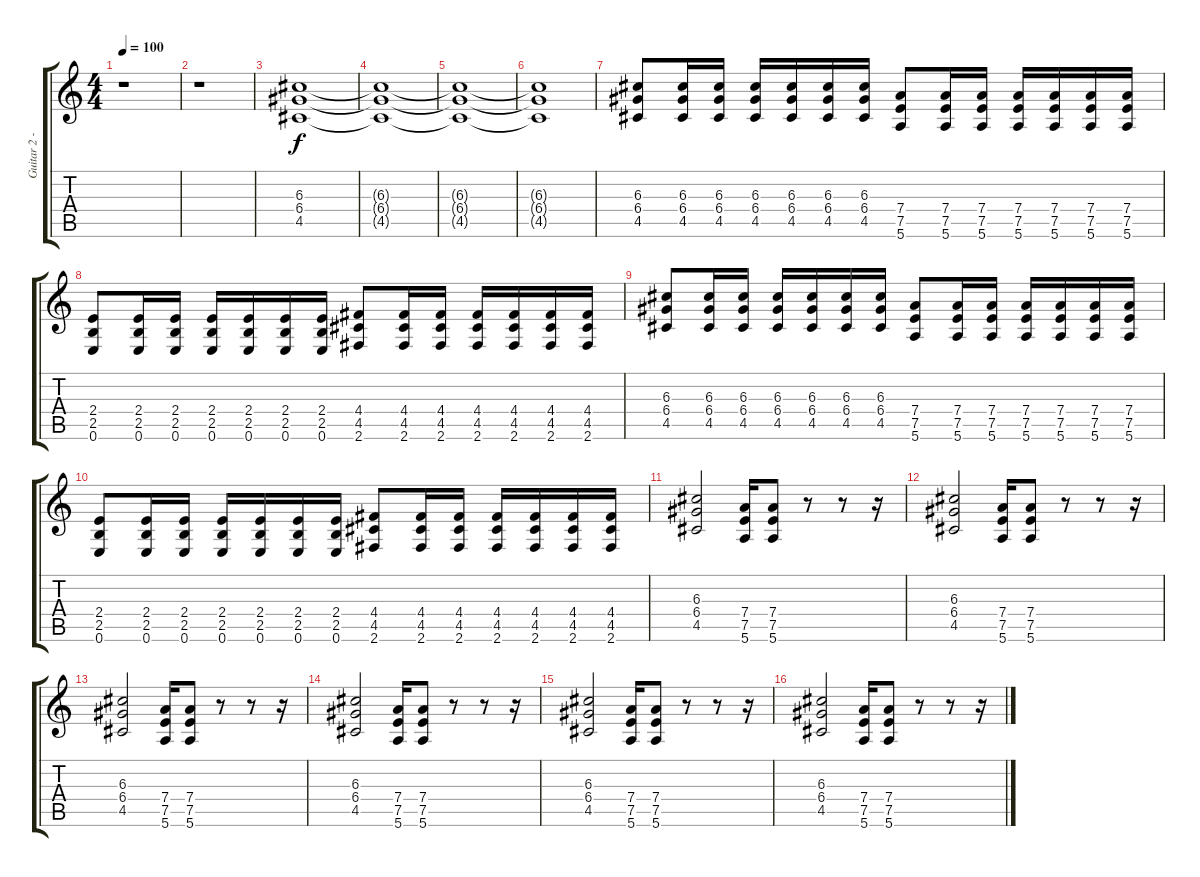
\track ("Guitar 2 - Chris Head" "Guitar 2 -") {instrument distortionguitar}
\staff {score tabs}
\tuning (E4 B3 G3 D3 A2 E2) {hide}
\ts (4 4)
\tempo 100
\clef g2
\ks c
r.1{dy f instrument distortionguitar} |
r.1 |
(6.3 6.4 4.5).1 |
(6.3{t} 6.4{t} 4.5{t}).1 |
(6.3{t} 6.4{t} 4.5{t}).1 |
(6.3{t} 6.4{t} 4.5{t}).1 |
(6.3 6.4 4.5).8 (6.3 6.4 4.5).16 (6.3 6.4 4.5).16 (6.3 6.4 4.5).16 (6.3 6.4 4.5).16 (6.3 6.4 4.5).16 (6.3 6.4 4.5).16 (7.4 7.5 5.6).8 (7.4 7.5 5.6).16 (7.4 7.5 5.6).16 (7.4 7.5 5.6).16 (7.4 7.5 5.6).16 (7.4 7.5 5.6).16 (7.4 7.5 5.6).16 |
(2.4 2.5 0.6).8 (2.4 2.5 0.6).16 (2.4 2.5 0.6).16 (2.4 2.5 0.6).16 (2.4 2.5 0.6).16 (2.4 2.5 0.6).16 (2.4 2.5 0.6).16 (4.4 4.5 2.6).8 (4.4 4.5 2.6).16 (4.4 4.5 2.6).16 (4.4 4.5 2.6).16 (4.4 4.5 2.6).16 (4.4 4.5 2.6).16 (4.4 4.5 2.6).16 |
(6.3 6.4 4.5).8 (6.3 6.4 4.5).16 (6.3 6.4 4.5).16 (6.3 6.4 4.5).16 (6.3 6.4 4.5).16 (6.3 6.4 4.5).16 (6.3 6.4 4.5).16 (7.4 7.5 5.6).8 (7.4 7.5 5.6).16 (7.4 7.5 5.6).16 (7.4 7.5 5.6).16 (7.4 7.5 5.6).16 (7.4 7.5 5.6).16 (7.4 7.5 5.6).16 |
(2.4 2.5 0.6).8 (2.4 2.5 0.6).16 (2.4 2.5 0.6).16 (2.4 2.5 0.6).16 (2.4 2.5 0.6).16 (2.4 2.5 0.6).16 (2.4 2.5 0.6).16 (4.4 4.5 2.6).8 (4.4 4.5 2.6).16 (4.4 4.5 2.6).16 (4.4 4.5 2.6).16 (4.4 4.5 2.6).16 (4.4 4.5 2.6).16 (4.4 4.5 2.6).16 |
(6.3 6.4 4.5).2 (7.4 7.5 5.6).16 (7.4 7.5 5.6).8 r.8 r.8 r.16 |
(6.3 6.4 4.5).2 (7.4 7.5 5.6).16 (7.4 7.5 5.6).8 r.8 r.8 r.16 |
(6.3 6.4 4.5).2 (7.4 7.5 5.6).16 (7.4 7.5 5.6).8 r.8 r.8 r.16 |
(6.3 6.4 4.5).2 (7.4 7.5 5.6).16 (7.4 7.5 5.6).8 r.8 r.8 r.16 |
(6.3 6.4 4.5).2 (7.4 7.5 5.6).16 (7.4 7.5 5.6).8 r.8 r.8 r.16 |
(6.3 6.4 4.5).2 (7.4 7.5 5.6).16 (7.4 7.5 5.6).8 r.8 r.8 r.16
